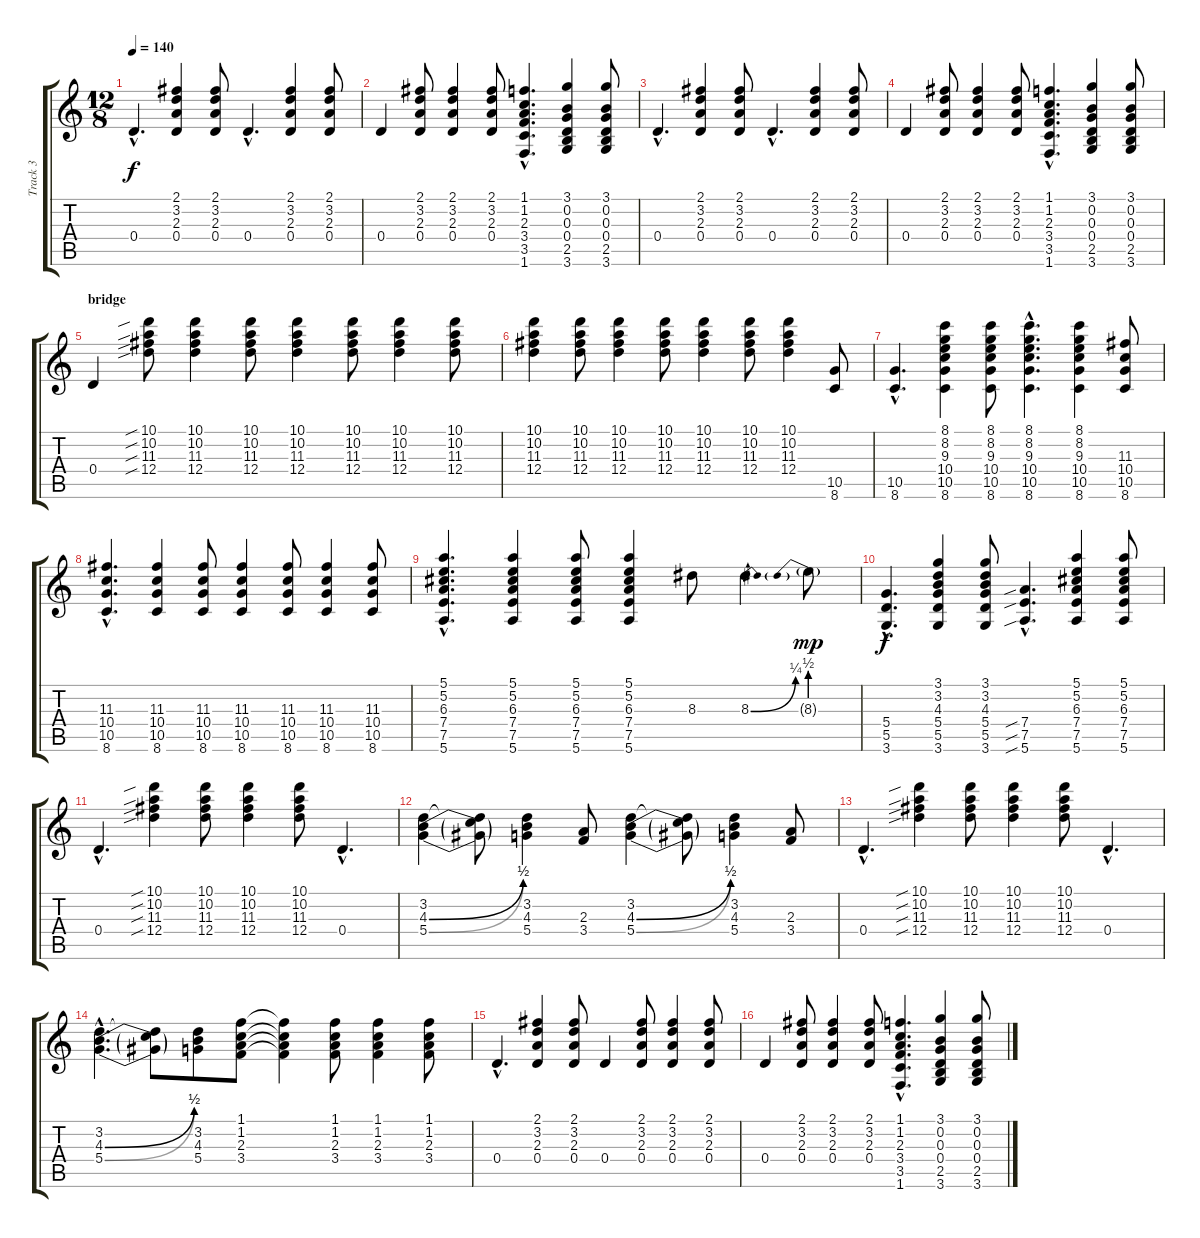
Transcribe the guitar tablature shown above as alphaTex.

\track ("Track 3" "Track 3") {instrument distortionguitar}
\staff {score tabs}
\tuning (E4 B3 G3 D3 A2 E2) {hide}
\ts (12 8)
\tempo 140
\clef g2
\ks c
0.4{hac}.4{d dy f} (2.1 3.2 2.3 0.4).4 (2.1 3.2 2.3 0.4).8 0.4{hac}.4{d} (2.1 3.2 2.3 0.4).4 (2.1 3.2 2.3 0.4).8 |
0.4.4 (2.1 3.2 2.3 0.4).8 (2.1 3.2 2.3 0.4).4 (2.1 3.2 2.3 0.4).8 (1.1{hac} 1.2{hac} 2.3{hac} 3.4{hac} 3.5{hac} 1.6{hac}).4{d} (3.1 0.2 0.3 0.4 2.5 3.6).4 (3.1 0.2 0.3 0.4 2.5 3.6).8 |
0.4{hac}.4{d} (2.1 3.2 2.3 0.4).4 (2.1 3.2 2.3 0.4).8 0.4{hac}.4{d} (2.1 3.2 2.3 0.4).4 (2.1 3.2 2.3 0.4).8 |
0.4.4 (2.1 3.2 2.3 0.4).8 (2.1 3.2 2.3 0.4).4 (2.1 3.2 2.3 0.4).8 (1.1{hac} 1.2{hac} 2.3{hac} 3.4{hac} 3.5{hac} 1.6{hac}).4{d} (3.1 0.2 0.3 0.4 2.5 3.6).4 (3.1 0.2 0.3 0.4 2.5 3.6).8 |
\section ("" "bridge")
0.4.4 (10.1{sib} 10.2{sib} 11.3{sib} 12.4{sib}).8 (10.1 10.2 11.3 12.4).4 (10.1 10.2 11.3 12.4).8 (10.1 10.2 11.3 12.4).4 (10.1 10.2 11.3 12.4).8 (10.1 10.2 11.3 12.4).4 (10.1 10.2 11.3 12.4).8 |
(10.1 10.2 11.3 12.4).4 (10.1 10.2 11.3 12.4).8 (10.1 10.2 11.3 12.4).4 (10.1 10.2 11.3 12.4).8 (10.1 10.2 11.3 12.4).4 (10.1 10.2 11.3 12.4).8 (10.1 10.2 11.3 12.4).4 (10.5 8.6).8 |
(10.5{hac} 8.6{hac}).4{d} (8.1 8.2 9.3 10.4 10.5 8.6).4 (8.1 8.2 9.3 10.4 10.5 8.6).8 (8.1{hac} 8.2{hac} 9.3{hac} 10.4{hac} 10.5{hac} 8.6{hac}).4{d} (8.1 8.2 9.3 10.4 10.5 8.6).4 (11.3 10.4 10.5 8.6).8 |
(11.3{hac} 10.4{hac} 10.5{hac} 8.6{hac}).4{d} (11.3 10.4 10.5 8.6).4 (11.3 10.4 10.5 8.6).8 (11.3 10.4 10.5 8.6).4 (11.3 10.4 10.5 8.6).8 (11.3 10.4 10.5 8.6).4 (11.3 10.4 10.5 8.6).8 |
(5.1{hac} 5.2{hac} 6.3{hac} 7.4{hac} 7.5{hac} 5.6{hac}).4{d} (5.1 5.2 6.3 7.4 7.5 5.6).4 (5.1 5.2 6.3 7.4 7.5 5.6).8 (5.1 5.2 6.3 7.4 7.5 5.6).4 8.3.8 8.3{be (bend 0 0 60 1)}.4 8.3{be (prebend 0 2 60 2) g}.8{dy mp} |
(5.4{hac} 5.5{hac} 3.6{hac}).4{d dy f} (3.1 3.2 4.3 5.4 5.5 3.6).4 (3.1 3.2 4.3 5.4 5.5 3.6).8 (7.4{sib hac} 7.5{sib hac} 5.6{sib hac}).4{d} (5.1 5.2 6.3 7.4 7.5 5.6).4 (5.1 5.2 6.3 7.4 7.5 5.6).8 |
0.4{hac}.4{d} (10.1{sib} 10.2{sib} 11.3{sib} 12.4{sib}).4 (10.1 10.2 11.3 12.4).8 (10.1 10.2 11.3 12.4).4 (10.1 10.2 11.3 12.4).8 0.4{hac}.4{d} |
(3.2 4.3{be (bend 0 0 60 2)} 5.4{be (bend 0 0 60 2)}).4 (3.2{t} 4.3{t} 5.4{t}).8 (3.2 4.3 5.4).4 (2.3 3.4).8 (3.2 4.3{be (bend 0 0 60 2)} 5.4{be (bend 0 0 60 2)}).4 (3.2{t} 4.3{t} 5.4{t}).8 (3.2 4.3 5.4).4 (2.3 3.4).8 |
0.4{hac}.4{d} (10.1{sib} 10.2{sib} 11.3{sib} 12.4{sib}).4 (10.1 10.2 11.3 12.4).8 (10.1 10.2 11.3 12.4).4 (10.1 10.2 11.3 12.4).8 0.4{hac}.4{d} |
(3.2{hac} 4.3{be (bend 0 0 60 2) hac} 5.4{be (bend 0 0 60 2) hac}).4{d} (3.2{t} 4.3{t} 5.4{t}).8 (3.2 4.3 5.4).8 (1.1 1.2 2.3 3.4).8 (1.1{t} 1.2{t} 2.3{t} 3.4{t}).4 (1.1 1.2 2.3 3.4).8 (1.1 1.2 2.3 3.4).4 (1.1 1.2 2.3 3.4).8 |
0.4{hac}.4{d} (2.1 3.2 2.3 0.4).4 (2.1 3.2 2.3 0.4).8 0.4.4 (2.1 3.2 2.3 0.4).8 (2.1 3.2 2.3 0.4).4 (2.1 3.2 2.3 0.4).8 |
0.4.4 (2.1 3.2 2.3 0.4).8 (2.1 3.2 2.3 0.4).4 (2.1 3.2 2.3 0.4).8 (1.1{hac} 1.2{hac} 2.3{hac} 3.4{hac} 3.5{hac} 1.6{hac}).4{d} (3.1 0.2 0.3 0.4 2.5 3.6).4 (3.1 0.2 0.3 0.4 2.5 3.6).8
